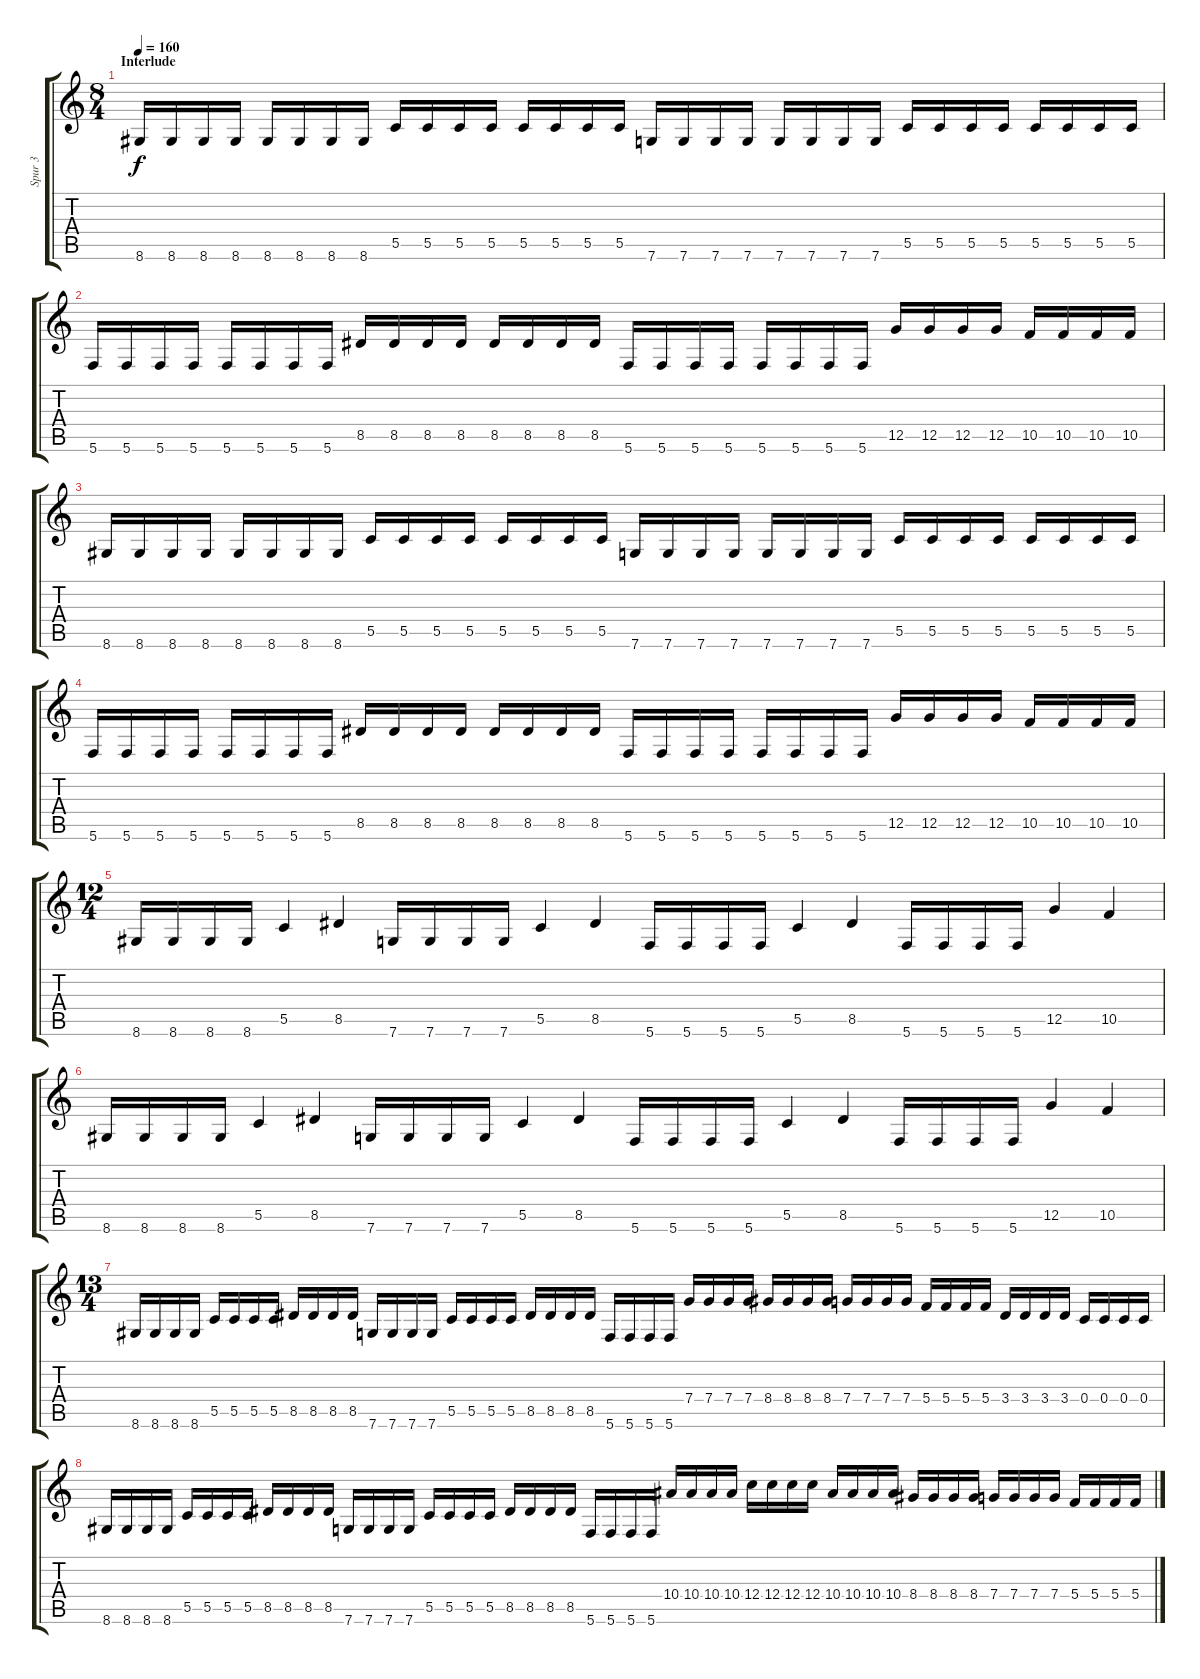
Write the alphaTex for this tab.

\track ("Spur 3" "Spur 3") {instrument distortionguitar}
\staff {score tabs}
\tuning (D4 A3 F3 C3 G2 C2) {hide}
\ts (8 4)
\section ("" "Interlude")
\tempo 160
\clef g2
\ks c
8.6.16{dy f} 8.6.16 8.6.16 8.6.16 8.6.16 8.6.16 8.6.16 8.6.16 5.5.16 5.5.16 5.5.16 5.5.16 5.5.16 5.5.16 5.5.16 5.5.16 7.6.16 7.6.16 7.6.16 7.6.16 7.6.16 7.6.16 7.6.16 7.6.16 5.5.16 5.5.16 5.5.16 5.5.16 5.5.16 5.5.16 5.5.16 5.5.16 |
5.6.16 5.6.16 5.6.16 5.6.16 5.6.16 5.6.16 5.6.16 5.6.16 8.5.16 8.5.16 8.5.16 8.5.16 8.5.16 8.5.16 8.5.16 8.5.16 5.6.16 5.6.16 5.6.16 5.6.16 5.6.16 5.6.16 5.6.16 5.6.16 12.5.16 12.5.16 12.5.16 12.5.16 10.5.16 10.5.16 10.5.16 10.5.16 |
8.6.16 8.6.16 8.6.16 8.6.16 8.6.16 8.6.16 8.6.16 8.6.16 5.5.16 5.5.16 5.5.16 5.5.16 5.5.16 5.5.16 5.5.16 5.5.16 7.6.16 7.6.16 7.6.16 7.6.16 7.6.16 7.6.16 7.6.16 7.6.16 5.5.16 5.5.16 5.5.16 5.5.16 5.5.16 5.5.16 5.5.16 5.5.16 |
5.6.16 5.6.16 5.6.16 5.6.16 5.6.16 5.6.16 5.6.16 5.6.16 8.5.16 8.5.16 8.5.16 8.5.16 8.5.16 8.5.16 8.5.16 8.5.16 5.6.16 5.6.16 5.6.16 5.6.16 5.6.16 5.6.16 5.6.16 5.6.16 12.5.16 12.5.16 12.5.16 12.5.16 10.5.16 10.5.16 10.5.16 10.5.16 |
\ts (12 4)
8.6.16 8.6.16 8.6.16 8.6.16 5.5.4 8.5.4 7.6.16 7.6.16 7.6.16 7.6.16 5.5.4 8.5.4 5.6.16 5.6.16 5.6.16 5.6.16 5.5.4 8.5.4 5.6.16 5.6.16 5.6.16 5.6.16 12.5.4 10.5.4 |
8.6.16 8.6.16 8.6.16 8.6.16 5.5.4 8.5.4 7.6.16 7.6.16 7.6.16 7.6.16 5.5.4 8.5.4 5.6.16 5.6.16 5.6.16 5.6.16 5.5.4 8.5.4 5.6.16 5.6.16 5.6.16 5.6.16 12.5.4 10.5.4 |
\ts (13 4)
8.6.16 8.6.16 8.6.16 8.6.16 5.5.16 5.5.16 5.5.16 5.5.16 8.5.16 8.5.16 8.5.16 8.5.16 7.6.16 7.6.16 7.6.16 7.6.16 5.5.16 5.5.16 5.5.16 5.5.16 8.5.16 8.5.16 8.5.16 8.5.16 5.6.16 5.6.16 5.6.16 5.6.16 7.4.16 7.4.16 7.4.16 7.4.16 8.4.16 8.4.16 8.4.16 8.4.16 7.4.16 7.4.16 7.4.16 7.4.16 5.4.16 5.4.16 5.4.16 5.4.16 3.4.16 3.4.16 3.4.16 3.4.16 0.4.16 0.4.16 0.4.16 0.4.16 |
8.6.16 8.6.16 8.6.16 8.6.16 5.5.16 5.5.16 5.5.16 5.5.16 8.5.16 8.5.16 8.5.16 8.5.16 7.6.16 7.6.16 7.6.16 7.6.16 5.5.16 5.5.16 5.5.16 5.5.16 8.5.16 8.5.16 8.5.16 8.5.16 5.6.16 5.6.16 5.6.16 5.6.16 10.4.16 10.4.16 10.4.16 10.4.16 12.4.16 12.4.16 12.4.16 12.4.16 10.4.16 10.4.16 10.4.16 10.4.16 8.4.16 8.4.16 8.4.16 8.4.16 7.4.16 7.4.16 7.4.16 7.4.16 5.4.16 5.4.16 5.4.16 5.4.16
